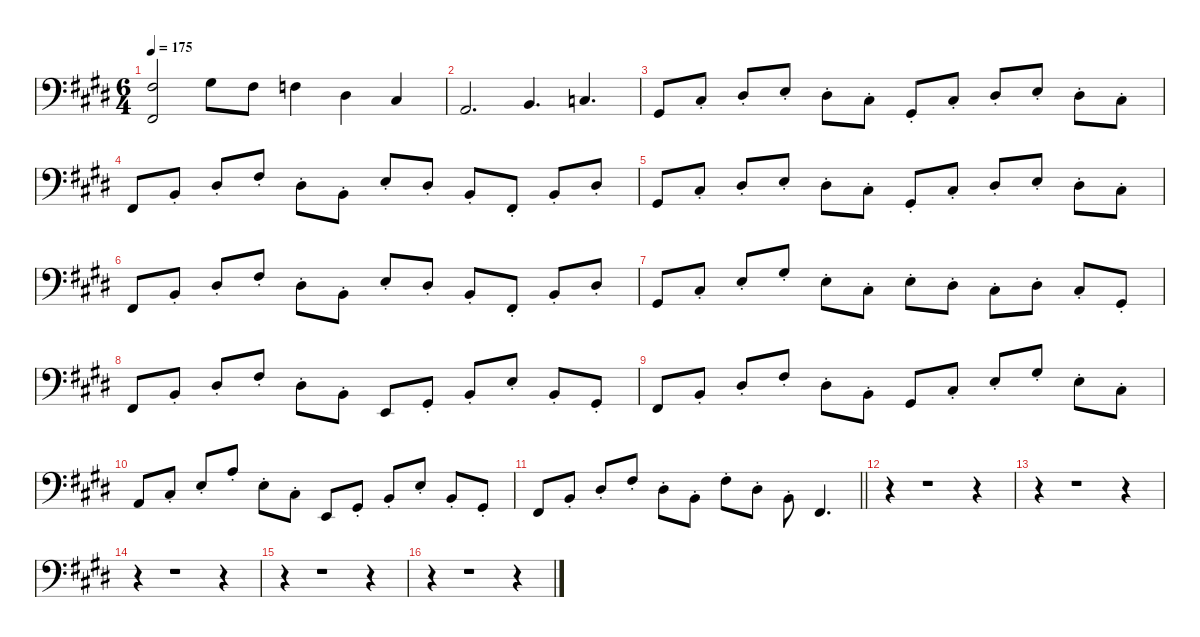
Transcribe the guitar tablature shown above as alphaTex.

\defaultSystemsLayout 4
\hideDynamics
\bracketExtendMode nobrackets
\singleTrackTrackNamePolicy hidden
\multiTrackTrackNamePolicy hidden
\firstSystemTrackNameMode fullname
\firstSystemTrackNameOrientation horizontal
\otherSystemsTrackNameOrientation horizontal
\track ("Strings 2" "vln.") {instrument stringensemble1}
\staff {score}
\tuning (E4 B3 G3 D3 A2 C2)
\ts (6 4)
\tempo 175
\clef f4
\ks e
(4.4{acc #} 6.6{acc #}).2{dy f beam Up} 6.4{acc #}.8{beam Down} 4.4{acc #}.8{beam Down} 3.4{acc forcenatural}.4{beam Down} 6.5{acc #}.4{beam Down} 4.5{acc #}.4{beam Up} |
0.5{acc forcenatural}.2{d beam Up} 11.6{acc forcenatural}.4{d beam Up} 12.6{acc forcenatural}.4{d beam Up} |
8.6{acc #}.8{beam Up} 13.6{st acc #}.8{beam Up} 6.5{st acc #}.8{beam Up} 7.5{st acc forcenatural}.8{beam Down} 6.5{st acc #}.8{beam Down} 4.5{st acc #}.8{beam Down} 8.6{st acc #}.8{beam Up} 4.5{st acc #}.8{beam Up} 6.5{st acc #}.8{beam Up} 7.5{st acc forcenatural}.8{beam Down} 6.5{st acc #}.8{beam Down} 4.5{st acc #}.8{beam Down} |
6.6{acc #}.8{beam Up} 2.5{st acc forcenatural}.8{beam Up} 6.5{st acc #}.8{beam Up} 4.4{st acc #}.8{beam Down} 6.5{st acc #}.8{beam Down} 2.5{st acc forcenatural}.8{beam Down} 2.4{st acc forcenatural}.8{beam Up} 1.4{st acc #}.8{beam Up} 2.5{st acc forcenatural}.8{beam Up} 6.6{st acc #}.8{beam Up} 2.5{st acc forcenatural}.8{beam Up} 1.4{st acc #}.8{beam Up} |
8.6{acc #}.8{beam Up} 4.5{st acc #}.8{beam Up} 6.5{st acc #}.8{beam Up} 2.4{st acc forcenatural}.8{beam Down} 1.4{st acc #}.8{beam Down} 4.5{st acc #}.8{beam Down} 8.6{st acc #}.8{beam Up} 4.5{st acc #}.8{beam Up} 6.5{st acc #}.8{beam Up} 7.5{st acc forcenatural}.8{beam Down} 6.5{st acc #}.8{beam Down} 4.5{st acc #}.8{beam Down} |
6.6{acc #}.8{beam Up} 2.5{st acc forcenatural}.8{beam Up} 6.5{st acc #}.8{beam Up} 4.4{st acc #}.8{beam Down} 6.5{st acc #}.8{beam Down} 2.5{st acc forcenatural}.8{beam Down} 2.4{st acc forcenatural}.8{beam Up} 1.4{st acc #}.8{beam Up} 2.5{st acc forcenatural}.8{beam Up} 6.6{st acc #}.8{beam Up} 2.5{st acc forcenatural}.8{beam Up} 1.4{st acc #}.8{beam Up} |
8.6{acc #}.8{beam Up} 4.5{st acc #}.8{beam Up} 7.5{st acc forcenatural}.8{beam Up} 6.4{st acc #}.8{beam Down} 7.5{st acc forcenatural}.8{beam Down} 4.5{st acc #}.8{beam Down} 2.4{st acc forcenatural}.8{beam Down} 1.4{st acc #}.8{beam Down} 4.5{st acc #}.8{beam Down} 1.4{st acc #}.8{beam Up} 4.5{st acc #}.8{beam Up} 8.6{st acc #}.8{beam Up} |
6.6{acc #}.8{beam Up} 2.5{st acc forcenatural}.8{beam Up} 6.5{st acc #}.8{beam Up} 4.4{st acc #}.8{beam Down} 6.5{st acc #}.8{beam Down} 2.5{st acc forcenatural}.8{beam Down} 4.6{acc forcenatural}.8{beam Up} 8.6{st acc #}.8{beam Up} 2.5{st acc forcenatural}.8{beam Up} 2.4{st acc forcenatural}.8{beam Up} 2.5{st acc forcenatural}.8{beam Up} 8.6{st acc #}.8{beam Up} |
6.6{acc #}.8{beam Up} 2.5{st acc forcenatural}.8{beam Up} 6.5{st acc #}.8{beam Up} 4.4{st acc #}.8{beam Down} 6.5{st acc #}.8{beam Down} 2.5{st acc forcenatural}.8{beam Down} 8.6{acc #}.8{beam Up} 4.5{st acc #}.8{beam Up} 7.5{st acc forcenatural}.8{beam Up} 6.4{st acc #}.8{beam Down} 7.5{st acc forcenatural}.8{beam Down} 4.5{st acc #}.8{beam Down} |
0.5{acc forcenatural}.8{beam Up} 4.5{st acc #}.8{beam Up} 2.4{st acc forcenatural}.8{beam Up} 2.3{st acc forcenatural}.8{beam Down} 2.4{st acc forcenatural}.8{beam Down} 4.5{st acc #}.8{beam Down} 4.6{acc forcenatural}.8{beam Up} 8.6{st acc #}.8{beam Up} 2.5{st acc forcenatural}.8{beam Up} 2.4{st acc forcenatural}.8{beam Up} 2.5{st acc forcenatural}.8{beam Up} 8.6{st acc #}.8{beam Up} |
\barLineRight lightlight
6.6{acc #}.8{beam Up} 2.5{st acc forcenatural}.8{beam Up} 6.5{st acc #}.8{beam Up} 4.4{st acc #}.8{beam Down} 6.5{st acc #}.8{beam Down} 2.5{st acc forcenatural}.8{beam Down} 4.4{st acc #}.8{beam Down} 1.4{st acc #}.8{beam Down} 2.5{st acc forcenatural}.8{beam Down} 6.6{acc #}.4{d beam Up} |
r.4{beam Down} r.1{beam Down} r.4{beam Down} |
r.4{beam Down} r.1{beam Down} r.4{beam Down} |
r.4{beam Down} r.1{beam Down} r.4{beam Down} |
r.4{beam Down} r.1{beam Down} r.4{beam Down} |
r.4{beam Down} r.1{beam Down} r.4{beam Down}
